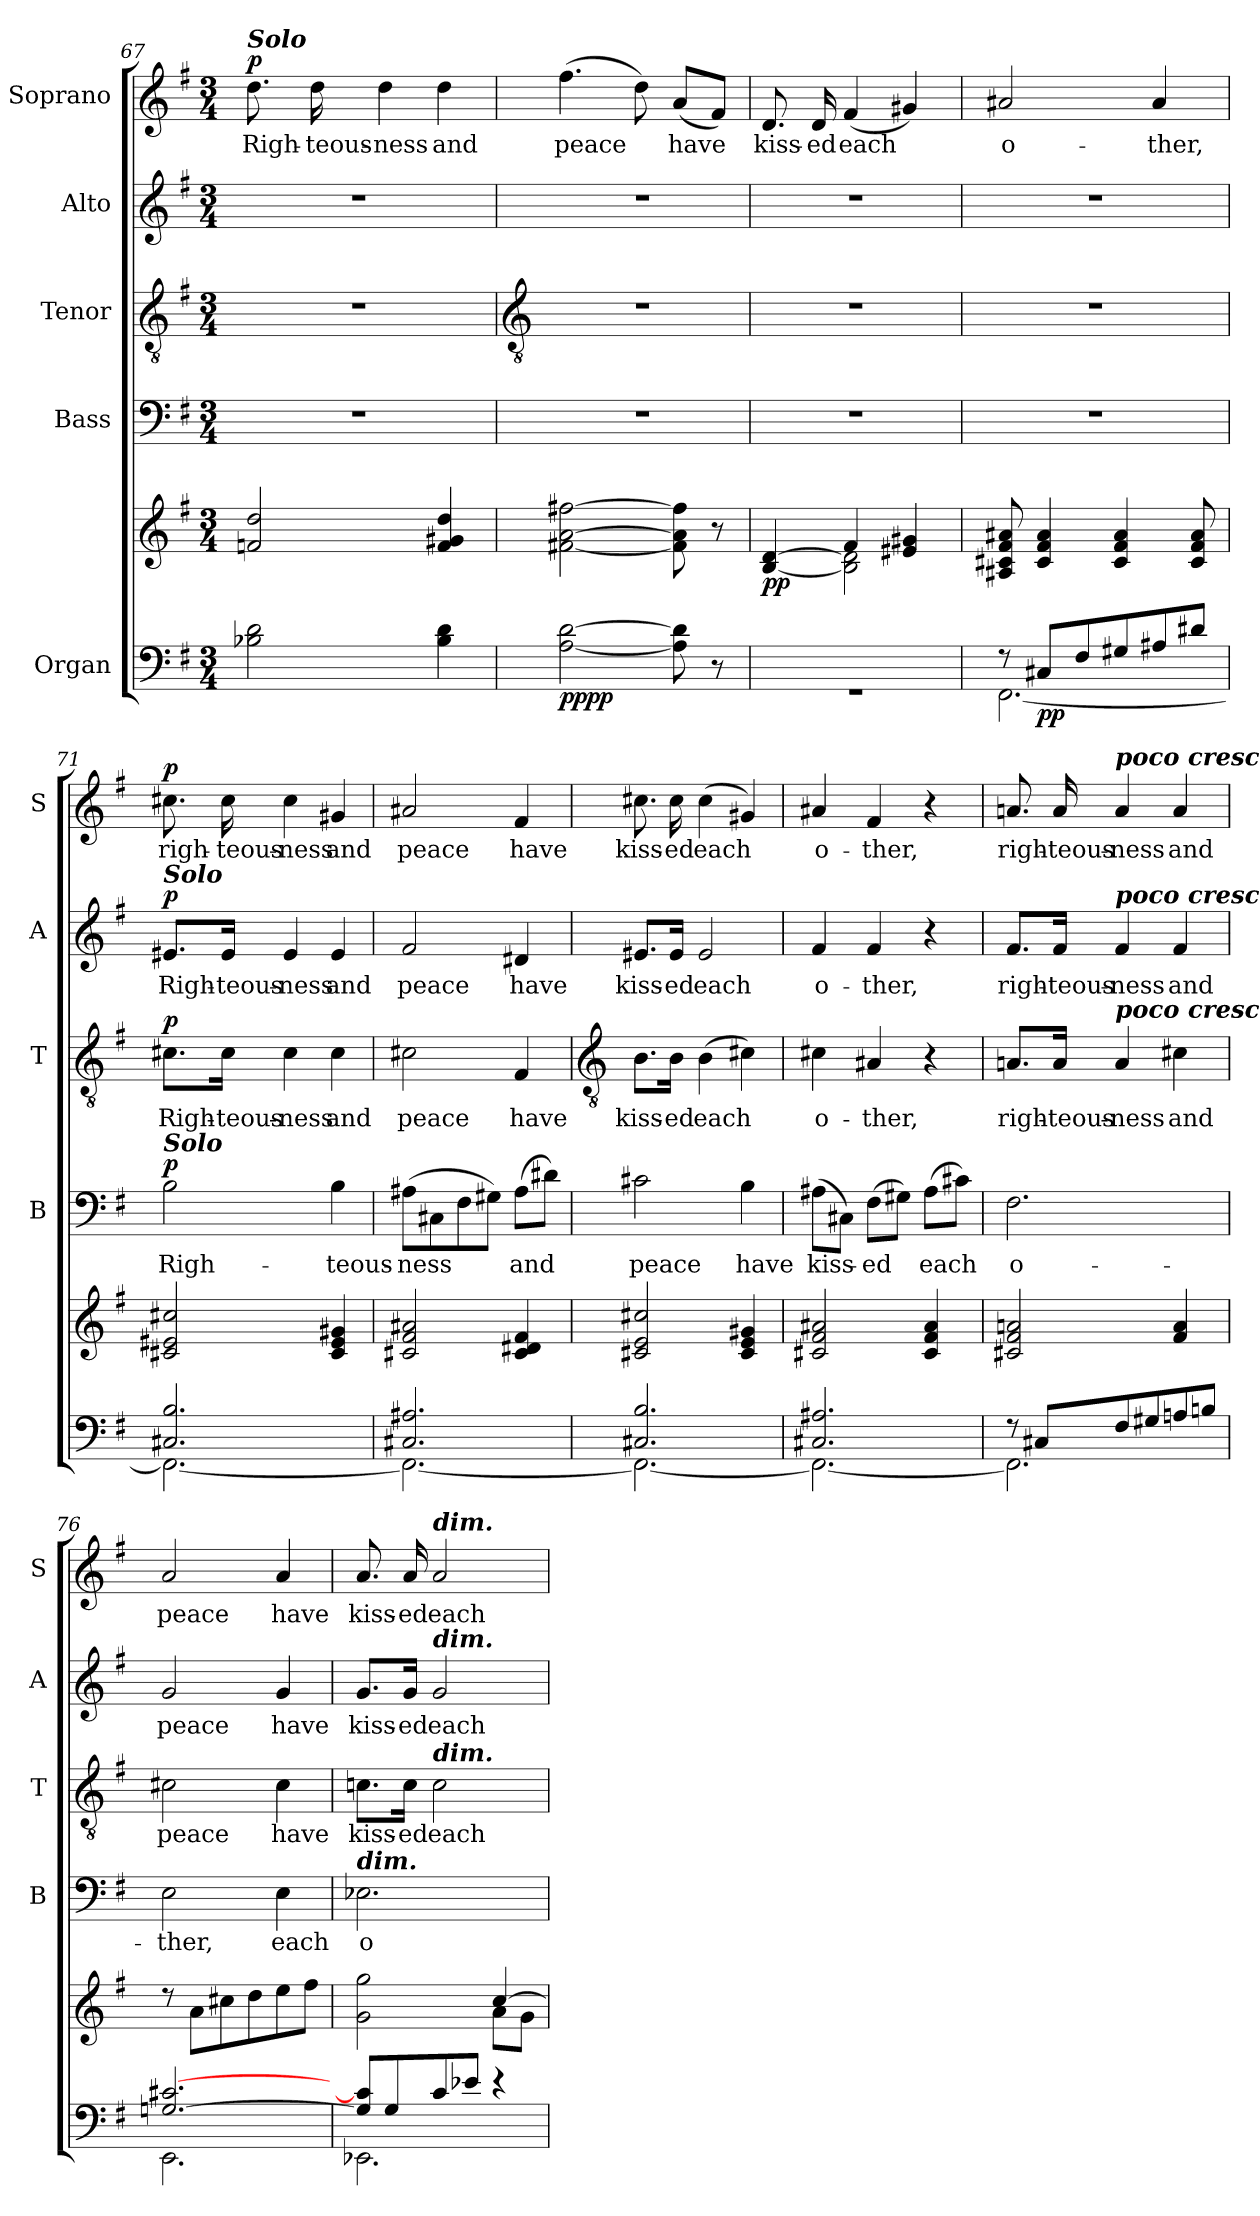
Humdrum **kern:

**kern	**kern	**dynam	**kern	**text	**dynam	**kern	**text	**dynam	**kern	**text	**dynam	**kern	**text	**dynam
*part5	*part5	*part5	*part4	*part4	*part4	*part3	*part3	*part3	*part2	*part2	*part2	*part1	*part1	*part1
*staff6	*staff5	*staff5/6	*staff4	*staff4	*staff4	*staff3	*staff3	*staff3	*staff2	*staff2	*staff2	*staff1	*staff1	*staff1
*I"Organ	*	*	*I"Bass	*	*	*I"Tenor	*	*	*I"Alto	*	*	*I"Soprano	*	*
*	*	*	*I'B	*	*	*I'T	*	*	*I'A	*	*	*I'S	*	*
*clefF4	*clefG2	*	*clefF4	*	*	*clefGv2	*	*	*clefG2	*	*	*clefG2	*	*
*k[f#]	*k[f#]	*	*k[f#]	*	*	*k[f#]	*	*	*k[f#]	*	*	*k[f#]	*	*
*G:	*G:	*	*G:	*	*	*G:	*	*	*G:	*	*	*G:	*	*
*M3/4	*M3/4	*	*M3/4	*	*	*M3/4	*	*	*M3/4	*	*	*M3/4	*	*
=67	=67	=67	=67	=67	=67	=67	=67	=67	=67	=67	=67	=67	=67	=67
*^	*	*	*	*	*	*	*	*	*	*	*	*	*	*
!	!	!	!	!	!	!	!	!	!	!	!	!	!LO:TX:a:Bi:t=Solo	!	!
!	!	!	!	!LO:N:vis=1	!	!	!LO:N:vis=1	!	!	!LO:N:vis=1	!	!	!	!LO:LY:b	!LO:DY:b
2.ryy	2B-X\ 2d\	2fn 2dd	.	2.r	.	.	2.r	.	.	2.r	.	.	8.dd	Righ-	p
!	!	!	!	!	!	!	!	!	!	!	!	!	!	!LO:LY:b	!
.	.	.	.	.	.	.	.	.	.	.	.	.	16dd	-teous-	.
!	!	!	!	!	!	!	!	!	!	!	!	!	!	!LO:LY:b	!
.	.	.	.	.	.	.	.	.	.	.	.	.	4dd	-ness	.
!	!	!	!	!	!	!	!	!	!	!	!	!	!	!LO:LY:b	!
.	4B-\ 4d\	4f 4g#X 4dd	.	.	.	.	.	.	.	.	.	.	4dd	and	.
!!LO:LB:g=z
=68	=68	=68	=68	=68	=68	=68	=68	=68	=68	=68	=68	=68	=68	=68	=68
*	*	*	*	*	*	*	*clefGv2	*	*	*	*	*	*	*	*
*	*	*^	*	*	*	*	*	*	*	*	*	*	*	*	*
!	!	!	!	!LO:DY:b=2	!LO:N:vis=1	!	!	!LO:N:vis=1	!	!	!LO:N:vis=1	!	!	!	!LO:LY:b	!
!	!	!	!	!LO:DY:n=1:b	!	!	!	!	!	!	!	!	!	!	!	!
2ryy	[2A\ [2d\	[2f#X [2a [2ff#X	2ryy	pp pp	2.r	.	.	2.r	.	.	2.r	.	.	(>4.ff#	peace	.
.	.	.	.	.	.	.	.	.	.	.	.	.	.	8dd)	.	.
!	!	!	!	!	!	!	!	!	!	!	!	!	!	!	!LO:LY:b	!
8ryy	8A\] 8d\]	8f#] 8a] 8ff#]	8ryy	.	.	.	.	.	.	.	.	.	.	(<8aL	have	.
8ryy	8r	8r	8ryy	.	.	.	.	.	.	.	.	.	.	8f#J)	.	.
=69	=69	=69	=69	=69	=69	=69	=69	=69	=69	=69	=69	=69	=69	=69	=69	=69
!	!LO:N:vis=1	!	!	!LO:DY:b	!LO:N:vis=1	!	!	!LO:N:vis=1	!	!	!LO:N:vis=1	!	!	!	!LO:LY:b	!
2.ryy	2.r	4ryy	[4B/ [4d/	pp	2.r	.	.	2.r	.	.	2.r	.	.	8.d	kiss-	.
!	!	!	!	!	!	!	!	!	!	!	!	!	!	!	!LO:LY:b	!
.	.	.	.	.	.	.	.	.	.	.	.	.	.	16d	-ed	.
!	!	!	!	!	!	!	!	!	!	!	!	!	!	!	!LO:LY:b	!
.	.	4f#	2B\] 2d\]	.	.	.	.	.	.	.	.	.	.	(<4f#	each	.
.	.	4e#X 4g#X	.	.	.	.	.	.	.	.	.	.	.	4g#X)	.	.
=70	=70	=70	=70	=70	=70	=70	=70	=70	=70	=70	=70	=70	=70	=70	=70	=70
!	!	!	!	!	!LO:N:vis=1	!	!	!LO:N:vis=1	!	!	!LO:N:vis=1	!	!	!	!LO:LY:b	!
8r	[2.FF#\	8A#X 8c#X 8f# 8a#X	2.ryy	.	2.r	.	.	2.r	.	.	2.r	.	.	2a#X	o-	.
!	!	!	!	!LO:DY:b=2	!	!	!	!	!	!	!	!	!	!	!	!
8C#X/L	.	4c# 4f# 4a#	.	pp	.	.	.	.	.	.	.	.	.	.	.	.
8F#/	.	.	.	.	.	.	.	.	.	.	.	.	.	.	.	.
8G#X/	.	4c# 4f# 4a#	.	.	.	.	.	.	.	.	.	.	.	.	.	.
!	!	!	!	!	!	!	!	!	!	!	!	!	!	!	!LO:LY:b	!
8A#X/	.	.	.	.	.	.	.	.	.	.	.	.	.	4a#	-ther,	.
8d#X/J	.	8c# 8f# 8a#	.	.	.	.	.	.	.	.	.	.	.	.	.	.
=71	=71	=71	=71	=71	=71	=71	=71	=71	=71	=71	=71	=71	=71	=71	=71	=71
!	!	!	!	!	!	!	!	!	!	!	!LO:TX:a:Bi:t=Solo	!	!	!	!	!
!	!	!	!	!	!LO:TX:a:Bi:t=Solo	!	!	!	!	!	!	!	!	!	!	!
!	!	!	!	!	!	!LO:LY:b	!LO:DY:b	!	!LO:LY:b	!LO:DY:b	!	!LO:LY:b	!LO:DY:b	!	!LO:LY:b	!LO:DY:b
2.C#X/ 2.B/	2.FF#\_	2c#X 2e#X 2cc#X	2.ryy	.	2B	Righ-	p	8.c#X\L	Righ-	p	8.e#X/L	Righ-	p	8.cc#X	righ-	p
!	!	!	!	!	!	!	!	!	!LO:LY:b	!	!	!LO:LY:b	!	!	!LO:LY:b	!
.	.	.	.	.	.	.	.	16c#\Jk	-teous-	.	16e#/Jk	-teous-	.	16cc#	-teous-	.
!	!	!	!	!	!	!	!	!	!LO:LY:b	!	!	!LO:LY:b	!	!	!LO:LY:b	!
.	.	.	.	.	.	.	.	4c#	-ness	.	4e#	-ness	.	4cc#	-ness	.
!	!	!	!	!	!	!LO:LY:b	!	!	!LO:LY:b	!	!	!LO:LY:b	!	!	!LO:LY:b	!
.	.	4c# 4e# 4g#X	.	.	4B	-teous-	.	4c#	and	.	4e#	and	.	4g#X	and	.
=72	=72	=72	=72	=72	=72	=72	=72	=72	=72	=72	=72	=72	=72	=72	=72	=72
!	!	!	!	!	!	!LO:LY:b	!	!	!LO:LY:b	!	!	!LO:LY:b	!	!	!LO:LY:b	!
2.C#X/ 2.A#X/	2.FF#\_	2c#X 2f# 2a#X	2.ryy	.	(>8A#XL	-ness	.	2c#X	peace	.	2f#	peace	.	2a#X	peace	.
.	.	.	.	.	8C#X	.	.	.	.	.	.	.	.	.	.	.
.	.	.	.	.	8F#	.	.	.	.	.	.	.	.	.	.	.
.	.	.	.	.	8G#XJ)	.	.	.	.	.	.	.	.	.	.	.
!	!	!	!	!	!	!LO:LY:b	!	!	!LO:LY:b	!	!	!LO:LY:b	!	!	!LO:LY:b	!
.	.	4c# 4d#X 4f#	.	.	(>8A#L	and	.	4F#	have	.	4d#X	have	.	4f#	have	.
.	.	.	.	.	8d#XJ)	.	.	.	.	.	.	.	.	.	.	.
!!LO:LB:g=z
=73	=73	=73	=73	=73	=73	=73	=73	=73	=73	=73	=73	=73	=73	=73	=73	=73
*	*	*	*	*	*	*	*	*clefGv2	*	*	*	*	*	*	*	*
!	!	!	!	!	!	!LO:LY:b	!	!	!LO:LY:b	!	!	!LO:LY:b	!	!	!LO:LY:b	!
2.C#X/ 2.B/	2.FF#\_	2c#X/ 2e/ 2cc#X/	2.ryy	.	2c#X	peace	.	8.B\L	kiss-	.	8.e#X/L	kiss-	.	8.cc#X	kiss-	.
!	!	!	!	!	!	!	!	!	!LO:LY:b	!	!	!LO:LY:b	!	!	!LO:LY:b	!
.	.	.	.	.	.	.	.	16B\Jk	-ed	.	16e#/Jk	-ed	.	16cc#	-ed	.
!	!	!	!	!	!	!	!	!	!LO:LY:b	!	!	!LO:LY:b	!	!	!LO:LY:b	!
.	.	.	.	.	.	.	.	(>4B	each	.	2e#	each	.	(<4cc#	each	.
!	!	!	!	!	!	!LO:LY:b	!	!	!	!	!	!	!	!	!	!
.	.	4c#/ 4e/ 4g#X/	.	.	4B	have	.	4c#X)	.	.	.	.	.	4g#X)	.	.
=74	=74	=74	=74	=74	=74	=74	=74	=74	=74	=74	=74	=74	=74	=74	=74	=74
!	!	!	!	!	!	!LO:LY:b	!	!	!LO:LY:b	!	!	!LO:LY:b	!	!	!LO:LY:b	!
2.C#X/ 2.A#X/	2.FF#\_	2c#X/ 2f#/ 2a#X/	2.ryy	.	(>8A#XL	kiss-	.	4c#X	o-	.	4f#	o-	.	4a#X	o-	.
.	.	.	.	.	8C#XJ)	.	.	.	.	.	.	.	.	.	.	.
!	!	!	!	!	!	!LO:LY:b	!	!	!LO:LY:b	!	!	!LO:LY:b	!	!	!LO:LY:b	!
.	.	.	.	.	(>8F#L	ed	.	4A#X	-ther,	.	4f#	-ther,	.	4f#	-ther,	.
.	.	.	.	.	8G#XJ)	.	.	.	.	.	.	.	.	.	.	.
!	!	!	!	!	!	!LO:LY:b	!	!	!	!	!	!	!	!	!	!
.	.	4c#/ 4f#/ 4a#/	.	.	(>8A#L	each	.	4r	.	.	4r	.	.	4r	.	.
.	.	.	.	.	8c#XJ)	.	.	.	.	.	.	.	.	.	.	.
=75	=75	=75	=75	=75	=75	=75	=75	=75	=75	=75	=75	=75	=75	=75	=75	=75
!	!	!	!	!	!	!LO:LY:b	!	!	!LO:LY:b	!	!	!LO:LY:b	!	!	!LO:LY:b	!
8r	2.FF#\]	2c#X/ 2f#/ 2an/	2.ryy	.	2.F#	o-	.	8.An/L	righ-	.	8.f#/L	righ-	.	8.an	righ-	.
8C#X/L	.	.	.	.	.	.	.	.	.	.	.	.	.	.	.	.
!	!	!	!	!	!	!	!	!	!LO:LY:b	!	!	!LO:LY:b	!	!	!LO:LY:b	!
.	.	.	.	.	.	.	.	16A/Jk	-teous-	.	16f#/Jk	-teous-	.	16a	-teous-	.
!	!	!	!	!	!	!	!	!	!	!	!	!	!	!LO:TX:a:Bi:t=poco cresc.	!	!
!	!	!	!	!	!	!	!	!	!	!	!LO:TX:a:Bi:t=poco cresc.	!	!	!	!	!
!	!	!	!	!	!	!	!	!LO:TX:a:Bi:t=poco cresc.	!	!	!	!	!	!	!	!
!	!	!	!	!	!	!	!	!	!LO:LY:b	!	!	!LO:LY:b	!	!	!LO:LY:b	!
8F#/	.	.	.	.	.	.	.	4A	-ness	.	4f#	-ness	.	4a	-ness	.
8G#X/	.	.	.	.	.	.	.	.	.	.	.	.	.	.	.	.
!	!	!	!	!	!	!	!	!	!LO:LY:b	!	!	!LO:LY:b	!	!	!LO:LY:b	!
8An/	.	4f#/ 4a/	.	.	.	.	.	4c#X	and	.	4f#	and	.	4a	and	.
8Bn/J	.	.	.	.	.	.	.	.	.	.	.	.	.	.	.	.
=76	=76	=76	=76	=76	=76	=76	=76	=76	=76	=76	=76	=76	=76	=76	=76	=76
!	!	!	!	!	!	!LO:LY:b	!	!	!LO:LY:b	!	!	!LO:LY:b	!	!	!LO:LY:b	!
[2.Gn/ [2.c#X/	2.EE\	8r	2.ryy	.	2E	-ther,	.	2c#X	peace	.	2g	peace	.	2a	peace	.
.	.	8a\L	.	.	.	.	.	.	.	.	.	.	.	.	.	.
.	.	8cc#X\	.	.	.	.	.	.	.	.	.	.	.	.	.	.
.	.	8dd\	.	.	.	.	.	.	.	.	.	.	.	.	.	.
!	!	!	!	!	!	!LO:LY:b	!	!	!LO:LY:b	!	!	!LO:LY:b	!	!	!LO:LY:b	!
.	.	8ee\	.	.	4E	each	.	4c#	have	.	4g	have	.	4a	have	.
.	.	8ff#\J	.	.	.	.	.	.	.	.	.	.	.	.	.	.
=77	=77	=77	=77	=77	=77	=77	=77	=77	=77	=77	=77	=77	=77	=77	=77	=77
!	!	!	!	!	!LO:TX:a:Bi:t=dim.	!	!	!	!	!	!	!	!	!	!	!
!	!	!	!	!	!	!LO:LY:b	!	!	!LO:LY:b	!	!	!LO:LY:b	!	!	!LO:LY:b	!
8G/] 8c/]L	2.EE-X\	2g\ 2gg\	2ryy	.	2.E-X	o-	.	8.cn\L	kiss-	.	8.g/L	kiss-	.	8.a	kiss-	.
8G/	.	.	.	.	.	.	.	.	.	.	.	.	.	.	.	.
!	!	!	!	!	!	!	!	!	!LO:LY:b	!	!	!LO:LY:b	!	!	!LO:LY:b	!
.	.	.	.	.	.	.	.	16c\Jk	-ed	.	16g/Jk	-ed	.	16a	-ed	.
!	!	!	!	!	!	!	!	!	!	!	!	!	!	!LO:TX:a:Bi:t=dim.	!	!
!	!	!	!	!	!	!	!	!	!	!	!LO:TX:a:Bi:t=dim.	!	!	!	!	!
!	!	!	!	!	!	!	!	!LO:TX:a:Bi:t=dim.	!	!	!	!	!	!	!	!
!	!	!	!	!	!	!	!	!	!LO:LY:b	!	!	!LO:LY:b	!	!	!LO:LY:b	!
8c/	.	.	.	.	.	.	.	2c	each	.	2g	each	.	2a	each	.
8e-X/J	.	.	.	.	.	.	.	.	.	.	.	.	.	.	.	.
4r	.	[4cc/	8a\L	.	.	.	.	.	.	.	.	.	.	.	.	.
.	.	.	8g\J	.	.	.	.	.	.	.	.	.	.	.	.	.
*v	*v	*	*	*	*	*	*	*	*	*	*	*	*	*	*	*
*	*v	*v	*	*	*	*	*	*	*	*	*	*	*	*	*
=	=	=	=	=	=	=	=	=	=	=	=	=	=	=
*-	*-	*-	*-	*-	*-	*-	*-	*-	*-	*-	*-	*-	*-	*-
